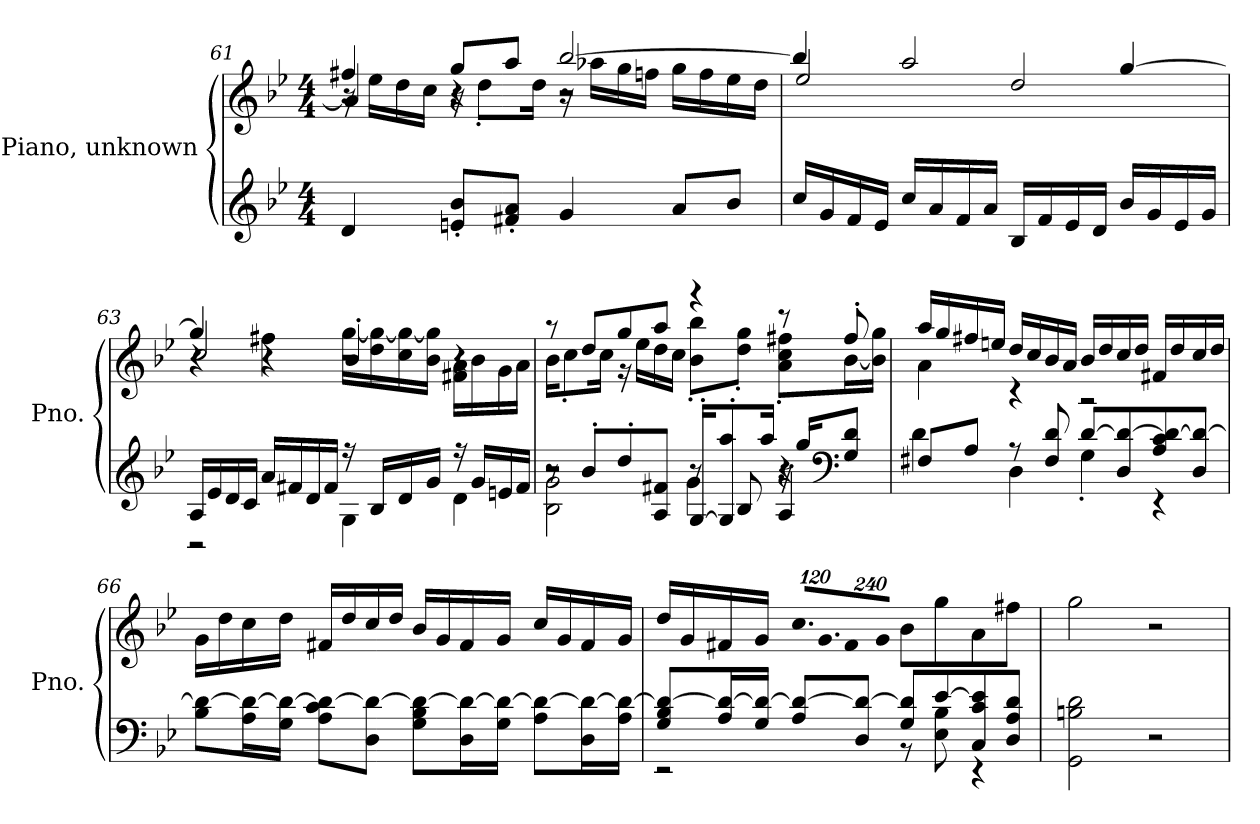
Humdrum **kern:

**kern	**kern
*part1	*part1
*staff2	*staff1
*I"Piano, unknown	*
*I'Pno.	*
!!LO:LB:g=z
*clefG2	*clefG2
*k[b-e-]	*k[b-e-]
*M4/4	*M4/4
=61	=61
*	*^
*	*	*^
4d/	4ff#X/	16r	4a/]
.	.	16ee-\LL	.
.	.	16dd\	.
.	.	16cc\JJ	.
8en/' 8b-/'L	8gg/L	16r	4r
.	.	8dd'\L	.
8f#X/' 8a/'J	8aa/J	.	.
.	.	16dd\Jk	.
4g/	[2bb-/	16r	2r
.	.	16aa-X\LL	.
.	.	16gg\	.
.	.	16ffn\JJ	.
8a/L	.	16gg\LL	.
.	.	16ff\	.
8b-/J	.	16ee-\	.
.	.	16dd\JJ	.
*	*	*v	*v
=62	=62	=62
16cc/LL	4bb-/]	2ee-/
16g/	.	.
16f/	.	.
16e-/JJ	.	.
16cc/LL	2aa/	.
16a/	.	.
16f/	.	.
16a/JJ	.	.
16B-/LL	.	2dd/
16f/	.	.
16e-/	.	.
16d/JJ	.	.
16b-/LL	[4gg/	.
16g/	.	.
16e-/	.	.
16g/JJ	.	.
!!LO:LB:g=z
=63	=63	=63
*^	*	*^
16A/LL	2r	4gg/]	4r	2cc/
16e-/	.	.	.	.
16d/	.	.	.	.
16c/JJ	.	.	.	.
16a/LL	.	4r	4ff#X\	.
16f#X/	.	.	.	.
16d/	.	.	.	.
16f#/JJ	.	.	.	.
16r	4G\	2r	[16gg\LL	4b-'/
16B-/LL	.	.	16dd\ 16gg\_	.
16d/	.	.	16cc\ 16gg\_	.
16g/JJ	.	.	16b-\ 16gg\]JJ	.
16r	4d\	.	16f#X\ 16a\LL	4r
16g/LL	.	.	16b-\	.
16en/	.	.	16g\	.
16f#/JJ	.	.	16a\JJ	.
*	*	*	*v	*v
=64	=64	=64	=64
*	*^	*	*
8r	2B-\ 2g\	2r	8r	16b-\KL
.	.	.	.	8cc'\
8b-'/L	.	.	8dd/L	.
.	.	.	.	16cc\Jk
8dd'/	.	.	8gg/	16r
.	.	.	.	16ee-\LL
8A/ 8f#X/J	.	.	8aa/J	16dd\
.	.	.	.	16cc\JJ
[16G'/KL	4g\	8r	4r	8b-\' 8bb-\'L
8G/]' 8aa/'	.	.	.	.
.	.	8B-/	.	8dd\' 8gg\'J
16aa/Jk	.	.	.	.
16r	4r	4A'/	8r	8a\' 8cc\' 8ff#X\'L
16gg/KL	.	.	.	.
*clefF4	*	*	*	*
8G/ 8d/J	.	.	8ff#'/	[16b-\L
.	.	.	.	16b-\] 16gg\JJ
*	*v	*v	*	*
!!LO:LB:g=z	!!
=65	=65	=65	=65
8F#X/L	4d\	16aa/LL	4a\
.	.	16gg/	.
8A/J	.	16ff#X/	.
.	.	16een/JJ	.
8r	4D\	16dd/LL	4r
.	.	16cc/	.
8F#/ 8d/	.	16b-/	.
.	.	16a/JJ	.
[8d/L	4G'\	16b-/LL	2r
.	.	16dd/	.
8D/ 8d/_	.	16cc/	.
.	.	16dd/JJ	.
8A/ 8c/ 8d/_	4r	16f#X/LL	.
.	.	16dd/	.
8D/ 8d/_J	.	16cc/	.
.	.	16dd/JJ	.
*v	*v	*	*
*	*v	*v
=66	=66
8B-\ 8d\_L	16g\LL
.	16dd\
16A\ 16d\_L	16cc\
16G\ 16d\_JJ	16dd\JJ
8A\ 8c\ 8d\_L	16f#X/LL
.	16dd/
8D\ 8d\_J	16cc/
.	16dd/JJ
8G\ 8B-\ 8d\_L	16b-/LL
.	16g/
16D\ 16d\_L	16f#/
16G\ 16d\_JJ	16g/JJ
8A\ 8d\_L	16cc/LL
.	16g/
16D\ 16d\_L	16f#/
16A\ 16d\_JJ	16g/JJ
!!LO:LB:g=z
=67	=67
*^	*
8G/ 8B-/ 8d/_L	2r	16dd/LL
.	.	16g/
16A/ 16d/_L	.	16f#X/
16G/ 16d/_JJ	.	16g/JJ
*	*	*Xbrackettup
!	!	!LO:N:vis=32.
8A/ 8d/_L	.	1920%103cc/LLL
!	!	!LO:N:vis=32.
.	.	1920%103g/J
!	!	!LO:N:vis=16
.	.	1920%137f#/
8D/ 8d/_J	.	.
!	!	!LO:N:vis=16
.	.	1920%137g/JJ
8G/ 8d/]L	8r	8b-\L
[8e-/	8E-\ 8B-\	8gg\
8C/ 8c/ 8e-/]	4r	8a\
8D/ 8A/ 8d/J	.	8ff#X\J
*v	*v	*
=68	=68
2GG\ 2Bn\ 2d\	2gg\
2r	2r
=	=
*-	*-
